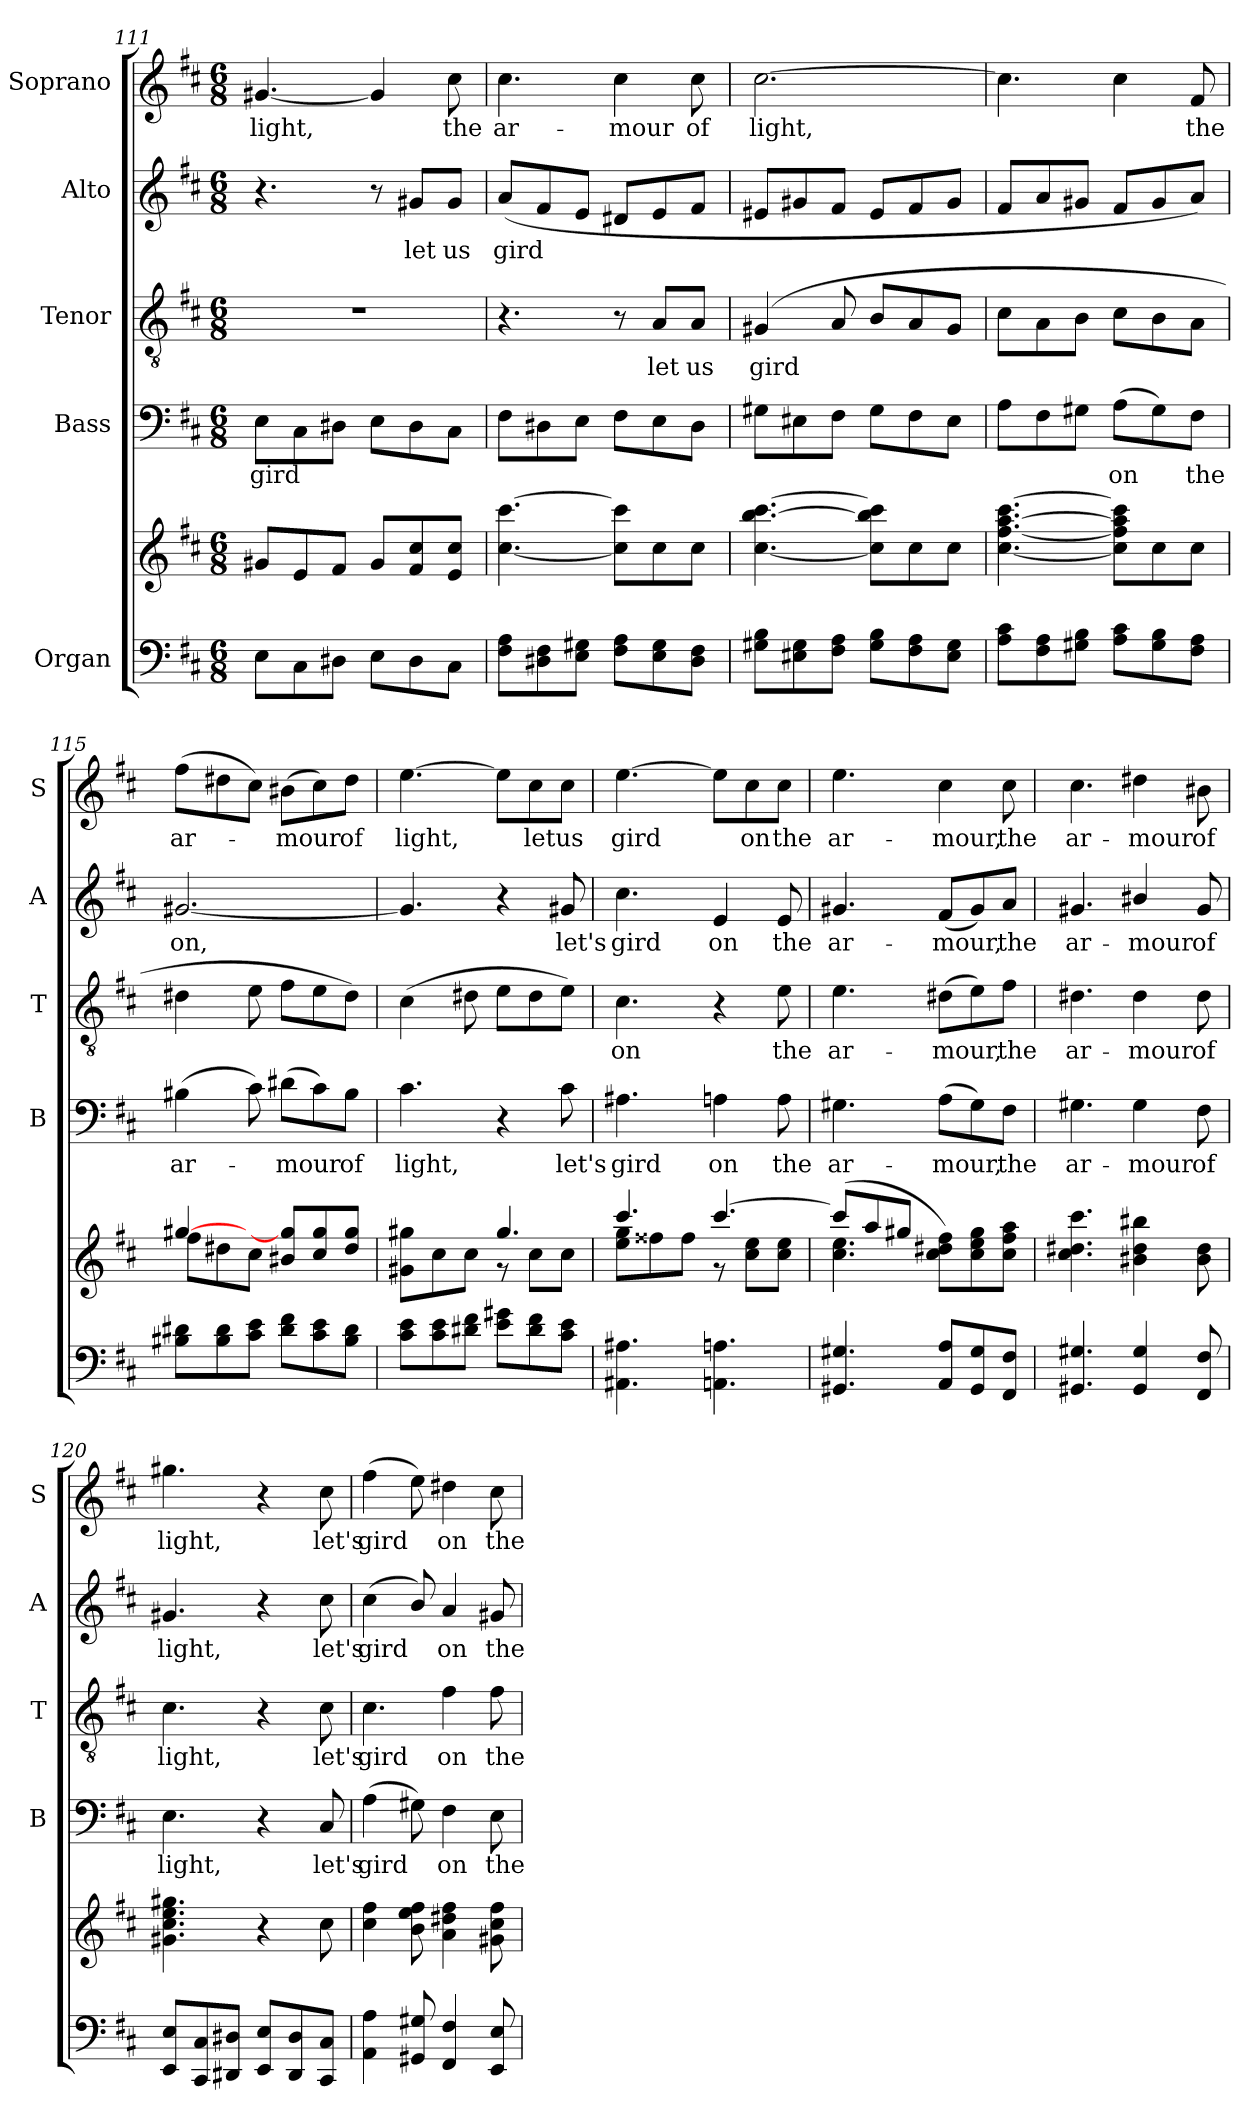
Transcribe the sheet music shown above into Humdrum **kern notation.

**kern	**kern	**kern	**text	**kern	**text	**kern	**text	**kern	**text
*part5	*part5	*part4	*part4	*part3	*part3	*part2	*part2	*part1	*part1
*staff6	*staff5	*staff4	*staff4	*staff3	*staff3	*staff2	*staff2	*staff1	*staff1
*I"Organ	*	*I"Bass	*	*I"Tenor	*	*I"Alto	*	*I"Soprano	*
*	*	*I'B	*	*I'T	*	*I'A	*	*I'S	*
*clefF4	*clefG2	*clefF4	*	*clefGv2	*	*clefG2	*	*clefG2	*
*k[f#c#]	*k[f#c#]	*k[f#c#]	*	*k[f#c#]	*	*k[f#c#]	*	*k[f#c#]	*
*D:	*D:	*D:	*	*D:	*	*D:	*	*D:	*
*M6/8	*M6/8	*M6/8	*	*M6/8	*	*M6/8	*	*M6/8	*
=111	=111	=111	=111	=111	=111	=111	=111	=111	=111
*	*^	*	*	*	*	*	*	*	*
!	!	!	!	!LO:LY:b	!	!	!	!	!	!LO:LY:b
8E\L	8g#X/L	2.ryy	8E\L	gird	2.r	.	4.r	.	[4.g#X/	light,
8C#\	8e/	.	8C#\	.	.	.	.	.	.	.
8D#X\J	8f#/J	.	8D#X\J	.	.	.	.	.	.	.
8E\L	8g#/L	.	8E\L	.	.	.	8r	.	4g#/]	.
!	!	!	!	!	!	!	!	!LO:LY:b	!	!
8D#\	8f#/ 8cc#/	.	8D#\	.	.	.	8g#X/L	let	.	.
!	!	!	!	!	!	!	!	!LO:LY:b	!	!LO:LY:b
8C#\J	8e/ 8cc#/J	.	8C#\J	.	.	.	8g#/J	us	8cc#\	the
=112	=112	=112	=112	=112	=112	=112	=112	=112	=112	=112
!	!	!	!	!	!	!	!	!LO:LY:b	!	!LO:LY:b
8F#\ 8A\L	[4.cc#\ [4.ccc#\	2ryy	8F#\L	.	4.r	.	(<8a/L	gird	4.cc#\	ar-
8D#X\ 8F#\	.	.	8D#X\	.	.	.	8f#/	.	.	.
8E\ 8G#X\J	.	.	8E\J	.	.	.	8e/J	.	.	.
!	!	!	!	!	!	!	!	!	!	!LO:LY:b
8F#\ 8A\L	8cc#\] 8ccc#\]L	.	8F#\L	.	8r	.	8d#X/L	.	4cc#\	-mour
!	!	!	!	!	!	!LO:LY:b	!	!	!	!
8E\ 8G#\	8cc#\	4ryy	8E\	.	8A/L	let	8e/	.	.	.
!	!	!	!	!	!	!LO:LY:b	!	!	!	!LO:LY:b
8D#\ 8F#\J	8cc#\J	.	8D#\J	.	8A/J	us	8f#/J	.	8cc#\	of
=113	=113	=113	=113	=113	=113	=113	=113	=113	=113	=113
!	!	!	!	!	!	!LO:LY:b	!	!	!	!LO:LY:b
8G#X\ 8B\L	[4.cc#\ [4.bb\ [4.ccc#\	2ryy	8G#X\L	.	(<4G#X/	gird	8e#X/L	.	[2.cc#\	light,
8E#X\ 8G#\	.	.	8E#X\	.	.	.	8g#X/	.	.	.
8F#\ 8A\J	.	.	8F#\J	.	8A/	.	8f#/J	.	.	.
8G#\ 8B\L	8cc#\] 8bb\] 8ccc#\]L	.	8G#\L	.	8B/L	.	8e#/L	.	.	.
8F#\ 8A\	8cc#\	4ryy	8F#\	.	8A/	.	8f#/	.	.	.
8E#\ 8G#\J	8cc#\J	.	8E#\J	.	8G#/J	.	8g#/J	.	.	.
!!LO:LB:g=z
=114	=114	=114	=114	=114	=114	=114	=114	=114	=114	=114
8A\ 8c#\L	[4.cc#\ [4.ff#\ [4.aa\ [4.ccc#\	2ryy	8A\L	.	8c#\L	.	8f#/L	.	4.cc#\]	.
8F#\ 8A\	.	.	8F#\	.	8A\	.	8a/	.	.	.
8G#X\ 8B\J	.	.	8G#X\J	.	8B\J	.	8g#X/J	.	.	.
!	!	!	!	!LO:LY:b	!	!	!	!	!	!
8A\ 8c#\L	8cc#\] 8ff#\] 8aa\] 8ccc#\]L	.	(>8A\L	on	8c#\L	.	8f#/L	.	4cc#\	.
8G#\ 8B\	8cc#\	4ryy	8G#\)	.	8B\	.	8g#/	.	.	.
!	!	!	!	!LO:LY:b	!	!	!	!	!	!LO:LY:b
8F#\ 8A\J	8cc#\J	.	8F#\J	the	8A\J	.	8a/J)	.	8f#/	the
=115	=115	=115	=115	=115	=115	=115	=115	=115	=115	=115
!	!	!	!	!LO:LY:b	!	!	!	!LO:LY:b	!	!LO:LY:b
8B#X\ 8d#X\L	[4gg#X/	8ff#\L	(>4B#X\	ar-	4d#X\	.	[2.g#X/	on,	(>8ff#\L	ar-
8B#\ 8d#\	.	8dd#X\	.	.	.	.	.	.	8dd#X\	.
8c#\ 8e\J	8ryy	8cc#\J	8c#\)	.	8e\	.	.	.	8cc#\J)	.
!	!	!	!	!LO:LY:b	!	!	!	!	!	!LO:LY:b
8d#\ 8f#\L	8b#X/ 8gg#/]L	8ryy	(>8d#X\L	mour	8f#\L	.	.	.	(>8b#X\L	mour
8c#\ 8e\	8cc#/ 8gg#/	4ryy	8c#\)	.	8e\	.	.	.	8cc#\)	.
!	!	!	!	!LO:LY:b	!	!	!	!	!	!LO:LY:b
8B#\ 8d#\J	8dd#/ 8gg#/J	.	8B#\J	of	8d#\J)	.	.	.	8dd#\J	of
=116	=116	=116	=116	=116	=116	=116	=116	=116	=116	=116
!	!	!	!	!LO:LY:b	!	!	!	!	!	!LO:LY:b
8c#\ 8e\L	8g#X\ 8gg#X\L	4ryy	4.c#\	light,	(>4c#\	.	4.g#/]	.	[4.ee\	light,
8c#\ 8e\	8cc#\	.	.	.	.	.	.	.	.	.
8d#X\ 8f#\J	8cc#\J	8ryy	.	.	8d#X\	.	.	.	.	.
8e\ 8g#X\L	4.gg#/	8r	4r	.	8e\L	.	4r	.	8ee\L]	.
!	!	!	!	!	!	!	!	!	!	!LO:LY:b
8d#\ 8f#\	.	8cc#\L	.	.	8d#\	.	.	.	8cc#\	let
!	!	!	!	!LO:LY:b	!	!	!	!LO:LY:b	!	!LO:LY:b
8c#\ 8e\J	.	8cc#\J	8c#\	let's	8e\J)	.	8g#X/	let's	8cc#\J	us
=117	=117	=117	=117	=117	=117	=117	=117	=117	=117	=117
!	!	!	!	!LO:LY:b	!	!LO:LY:b	!	!LO:LY:b	!	!LO:LY:b
4.AA#X\ 4.A#X\	4.ccc#/	8ee\ 8gg\L	4.A#X\	gird	4.c#\	on	4.cc#\	gird	[4.ee\	gird
.	.	8ff##X\	.	.	.	.	.	.	.	.
.	.	8ff##\J	.	.	.	.	.	.	.	.
!	!	!	!	!LO:LY:b	!	!	!	!LO:LY:b	!	!
4.AAn\ 4.An\	[4.ccc#/	8r	4An\	on	4r	.	4e/	on	8ee\L]	.
!	!	!	!	!	!	!	!	!	!	!LO:LY:b
.	.	8cc#\ 8ee\L	.	.	.	.	.	.	8cc#\	on
!	!	!	!	!LO:LY:b	!	!LO:LY:b	!	!LO:LY:b	!	!LO:LY:b
.	.	8cc#\ 8ee\J	8A\	the	8e\	the	8e/	the	8cc#\J	the
=118	=118	=118	=118	=118	=118	=118	=118	=118	=118	=118
!	!	!	!	!LO:LY:b	!	!LO:LY:b	!	!LO:LY:b	!	!LO:LY:b
4.GG#X/ 4.G#X/	(<8ccc#/L]	4.cc#\ 4.ee\	4.G#X\	ar-	4.e\	ar-	4.g#X/	ar-	4.ee\	ar-
.	8aa/	.	.	.	.	.	.	.	.	.
.	8gg#X/J	.	.	.	.	.	.	.	.	.
!	!	!	!	!LO:LY:b	!	!LO:LY:b	!	!LO:LY:b	!	!LO:LY:b
8AA/ 8A/L	8cc#\ 8dd#X\ 8ff#\L)	8ryy	(>8A\L	-mour,	(>8d#X\L	-mour,	(<8f#/L	-mour,	4cc#\	-mour,
8GG#/ 8G#/	8cc#\ 8ee\ 8gg#\	4ryy	8G#\)	.	8e\)	.	8g#/)	.	.	.
!	!	!	!	!LO:LY:b	!	!LO:LY:b	!	!LO:LY:b	!	!LO:LY:b
8FF#/ 8F#/J	8cc#\ 8ff#\ 8aa\J	.	8F#\J	the	8f#\J	the	8a/J	the	8cc#\	the
=119	=119	=119	=119	=119	=119	=119	=119	=119	=119	=119
!	!	!	!	!LO:LY:b	!	!LO:LY:b	!	!LO:LY:b	!	!LO:LY:b
4.GG#X/ 4.G#X/	4.cc#\ 4.dd#X\ 4.ccc#\	2ryy	4.G#X\	ar-	4.d#X\	ar-	4.g#X/	ar-	4.cc#\	ar-
!	!	!	!	!LO:LY:b	!	!LO:LY:b	!	!LO:LY:b	!	!LO:LY:b
4GG#/ 4G#/	4b#X\ 4dd#\ 4bb#X\	.	4G#\	-mour	4d#\	-mour	4b#X/	-mour	4dd#X\	-mour
.	.	4ryy	.	.	.	.	.	.	.	.
!	!	!	!	!LO:LY:b	!	!LO:LY:b	!	!LO:LY:b	!	!LO:LY:b
8FF#/ 8F#/	8b#\ 8dd#\	.	8F#\	of	8d#\	of	8g#/	of	8b#X\	of
*	*v	*v	*	*	*	*	*	*	*	*
!!LO:PB:g=z
=120	=120	=120	=120	=120	=120	=120	=120	=120	=120
!	!	!	!LO:LY:b	!	!LO:LY:b	!	!LO:LY:b	!	!LO:LY:b
8EE/ 8E/L	4.g#X\ 4.cc#\ 4.ee\ 4.gg#X\	4.E\	light,	4.c#\	light,	4.g#X/	light,	4.gg#X\	light,
8CC#/ 8C#/	.	.	.	.	.	.	.	.	.
8DD#X/ 8D#X/J	.	.	.	.	.	.	.	.	.
8EE/ 8E/L	4r	4r	.	4r	.	4r	.	4r	.
8DD#/ 8D#/	.	.	.	.	.	.	.	.	.
!	!	!	!LO:LY:b	!	!LO:LY:b	!	!LO:LY:b	!	!LO:LY:b
8CC#/ 8C#/J	8cc#\	8C#/	let's	8c#\	let's	8cc#\	let's	8cc#\	let's
=121	=121	=121	=121	=121	=121	=121	=121	=121	=121
!	!	!	!LO:LY:b	!	!LO:LY:b	!	!LO:LY:b	!	!LO:LY:b
4AA\ 4A\	4cc#\ 4ff#\	(>4A\	gird	4.c#\	gird	(<4cc#\	gird	(>4ff#\	gird
8GG#X/ 8G#X/	8b\ 8ee\ 8ff#\	8G#X\)	.	.	.	8b/)	.	8ee\)	.
!	!	!	!LO:LY:b	!	!LO:LY:b	!	!LO:LY:b	!	!LO:LY:b
4FF#/ 4F#/	4a\ 4dd#X\ 4ff#\	4F#\	on	4f#\	on	4a/	on	4dd#X\	on
!	!	!	!LO:LY:b	!	!LO:LY:b	!	!LO:LY:b	!	!LO:LY:b
8EE/ 8E/	8g#X\ 8cc#\ 8ff#\	8E\	the	8f#\	the	8g#X/	the	8cc#\	the
=	=	=	=	=	=	=	=	=	=
*-	*-	*-	*-	*-	*-	*-	*-	*-	*-
